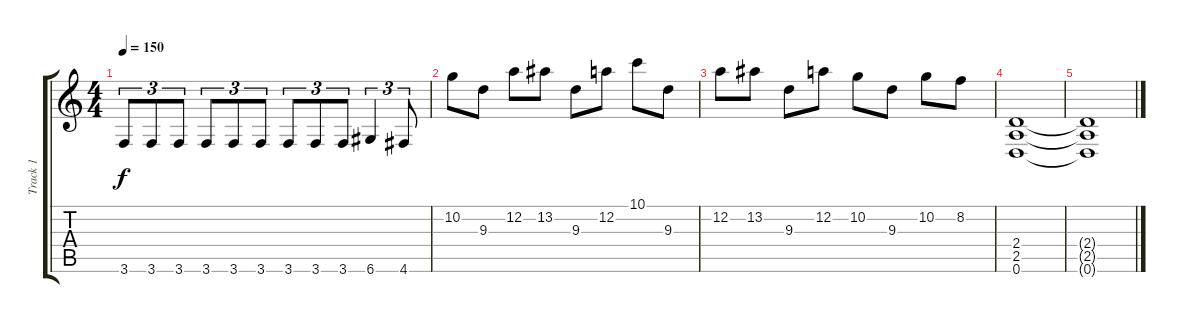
\track ("Track 1" "Track 1") {instrument overdrivenguitar}
\staff {score tabs}
\tuning (D4 A3 F3 C3 G2 D2) {hide}
\ts (4 4)
\tempo 150
\clef g2
\ks c
3.6.8{tu (3 2) dy f} 3.6.8{tu (3 2)} 3.6.8{tu (3 2)} 3.6.8{tu (3 2)} 3.6.8{tu (3 2)} 3.6.8{tu (3 2)} 3.6.8{tu (3 2)} 3.6.8{tu (3 2)} 3.6.8{tu (3 2)} 6.6.4{tu (3 2)} 4.6.8{tu (3 2)} |
10.2.8 9.3.8 12.2.8 13.2.8 9.3.8 12.2.8 10.1.8 9.3.8 |
12.2.8 13.2.8 9.3.8 12.2.8 10.2.8 9.3.8 10.2.8 8.2.8 |
(2.4 2.5 0.6).1 |
(2.4{t} 2.5{t} 0.6{t}).1
